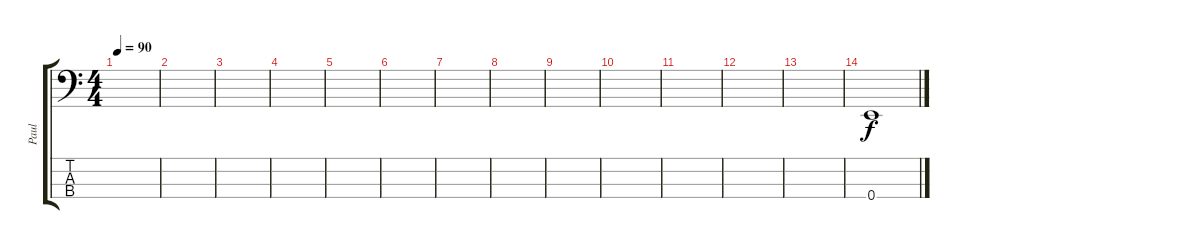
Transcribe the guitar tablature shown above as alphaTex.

\track ("Paul" "Paul") {instrument electricbasspick}
\staff {score tabs}
\tuning (G2 D2 A1 E1) {hide}
\ts (4 4)
\tempo 90
\clef f4
\ks c
|
|
|
|
|
|
|
|
|
|
|
|
|
0.4.1
